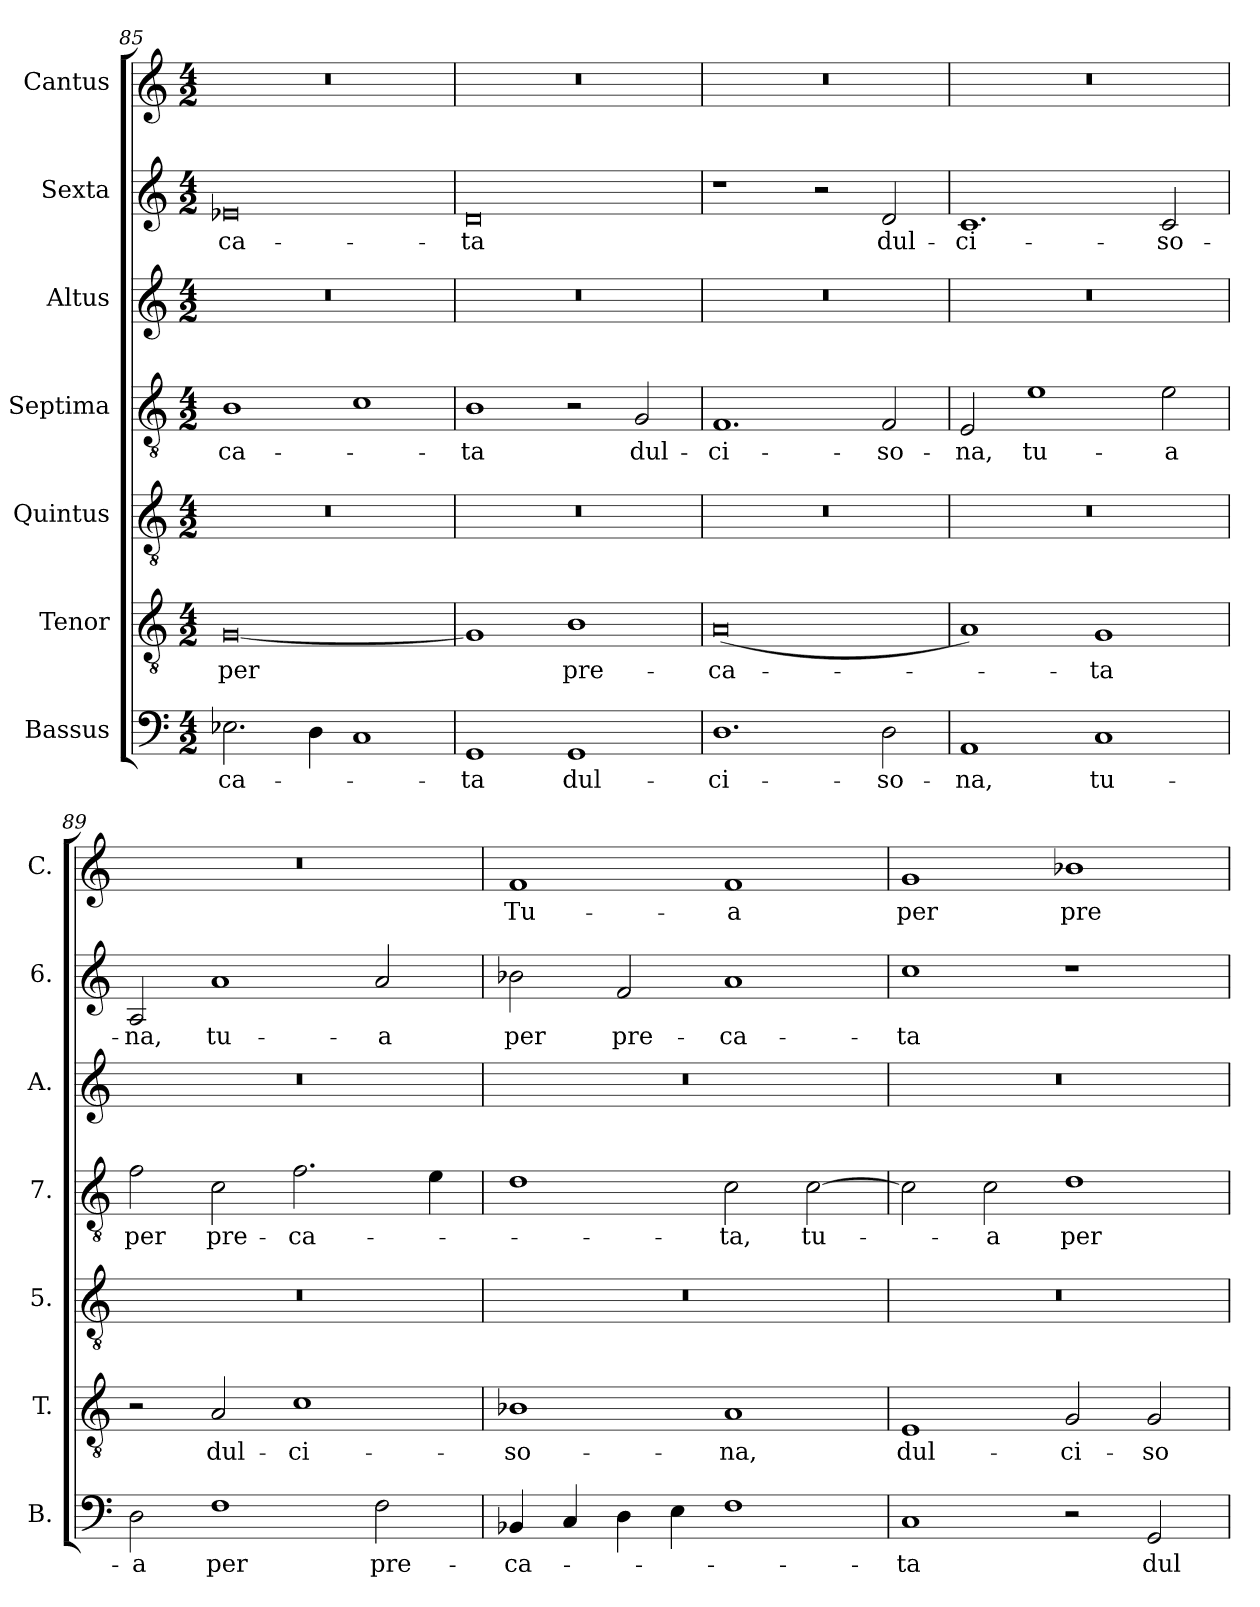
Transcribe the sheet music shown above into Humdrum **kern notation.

**kern	**text	**kern	**text	**kern	**kern	**text	**kern	**kern	**text	**kern	**text
*part7	*part7	*part6	*part6	*part5	*part4	*part4	*part3	*part2	*part2	*part1	*part1
*staff7	*staff7	*staff6	*staff6	*staff5	*staff4	*staff4	*staff3	*staff2	*staff2	*staff1	*staff1
*I"Bassus	*	*I"Tenor	*	*I"Quintus	*I"Septima	*	*I"Altus	*I"Sexta	*	*I"Cantus	*
*I'B.	*	*I'T.	*	*I'5.	*I'7.	*	*I'A.	*I'6.	*	*I'C.	*
*clefF4	*	*clefGv2	*	*clefGv2	*clefGv2	*	*clefG2	*clefG2	*	*clefG2	*
*k[]	*	*k[]	*	*k[]	*k[]	*	*k[]	*k[]	*	*k[]	*
*M4/2	*	*M4/2	*	*M4/2	*M4/2	*	*M4/2	*M4/2	*	*M4/2	*
=85	=85	=85	=85	=85	=85	=85	=85	=85	=85	=85	=85
2.E-X\	-ca-	[0G	per	0r	1B	-ca-	0r	0e-X	-ca-	0r	.
4D\	.	.	.	.	.	.	.	.	.	.	.
1C	.	.	.	.	1c	.	.	.	.	.	.
=86	=86	=86	=86	=86	=86	=86	=86	=86	=86	=86	=86
1GG	-ta	1G]	.	0r	1B	-ta	0r	0d	-ta	0r	.
1GG	dul-	1B	pre-	.	2r	.	.	.	.	.	.
.	.	.	.	.	2G/	dul-	.	.	.	.	.
=87	=87	=87	=87	=87	=87	=87	=87	=87	=87	=87	=87
1.D	-ci-	(<0A	-ca-	0r	1.F	-ci-	0r	1r	.	0r	.
.	.	.	.	.	.	.	.	2r	.	.	.
2D\	-so-	.	.	.	2F/	-so-	.	2d/	dul-	.	.
=88	=88	=88	=88	=88	=88	=88	=88	=88	=88	=88	=88
1AA	-na,	1A)	.	0r	2E/	-na,	0r	1.c	-ci-	0r	.
.	.	.	.	.	1e	tu-	.	.	.	.	.
1C	tu-	1G	-ta	.	.	.	.	.	.	.	.
.	.	.	.	.	2e\	-a	.	2c/	-so-	.	.
=89	=89	=89	=89	=89	=89	=89	=89	=89	=89	=89	=89
2D\	-a	2r	.	0r	2f\	per	0r	2A/	-na,	0r	.
1F	per	2A/	dul-	.	2c\	pre-	.	1a	tu-	.	.
.	.	1c	-ci-	.	2.f\	-ca-	.	.	.	.	.
2F\	pre-	.	.	.	.	.	.	2a/	-a	.	.
.	.	.	.	.	4e\	.	.	.	.	.	.
=90	=90	=90	=90	=90	=90	=90	=90	=90	=90	=90	=90
4BB-X/	-ca-	1B-X	-so-	0r	1d	.	0r	2b-X\	per	1f	Tu-
4C/	.	.	.	.	.	.	.	.	.	.	.
4D\	.	.	.	.	.	.	.	2f/	pre-	.	.
4E\	.	.	.	.	.	.	.	.	.	.	.
1F	.	1A	-na,	.	2c\	-ta,	.	1a	-ca-	1f	-a
.	.	.	.	.	[2c\	tu-	.	.	.	.	.
=91	=91	=91	=91	=91	=91	=91	=91	=91	=91	=91	=91
1C	-ta	1E	dul-	0r	2c\]	.	0r	1cc	-ta	1g	per
.	.	.	.	.	2c\	-a	.	.	.	.	.
2r	.	2G/	-ci-	.	1d	per	.	1r	.	1b-X	pre-
2GG/	dul-	2G/	-so-	.	.	.	.	.	.	.	.
=	=	=	=	=	=	=	=	=	=	=	=
*-	*-	*-	*-	*-	*-	*-	*-	*-	*-	*-	*-
